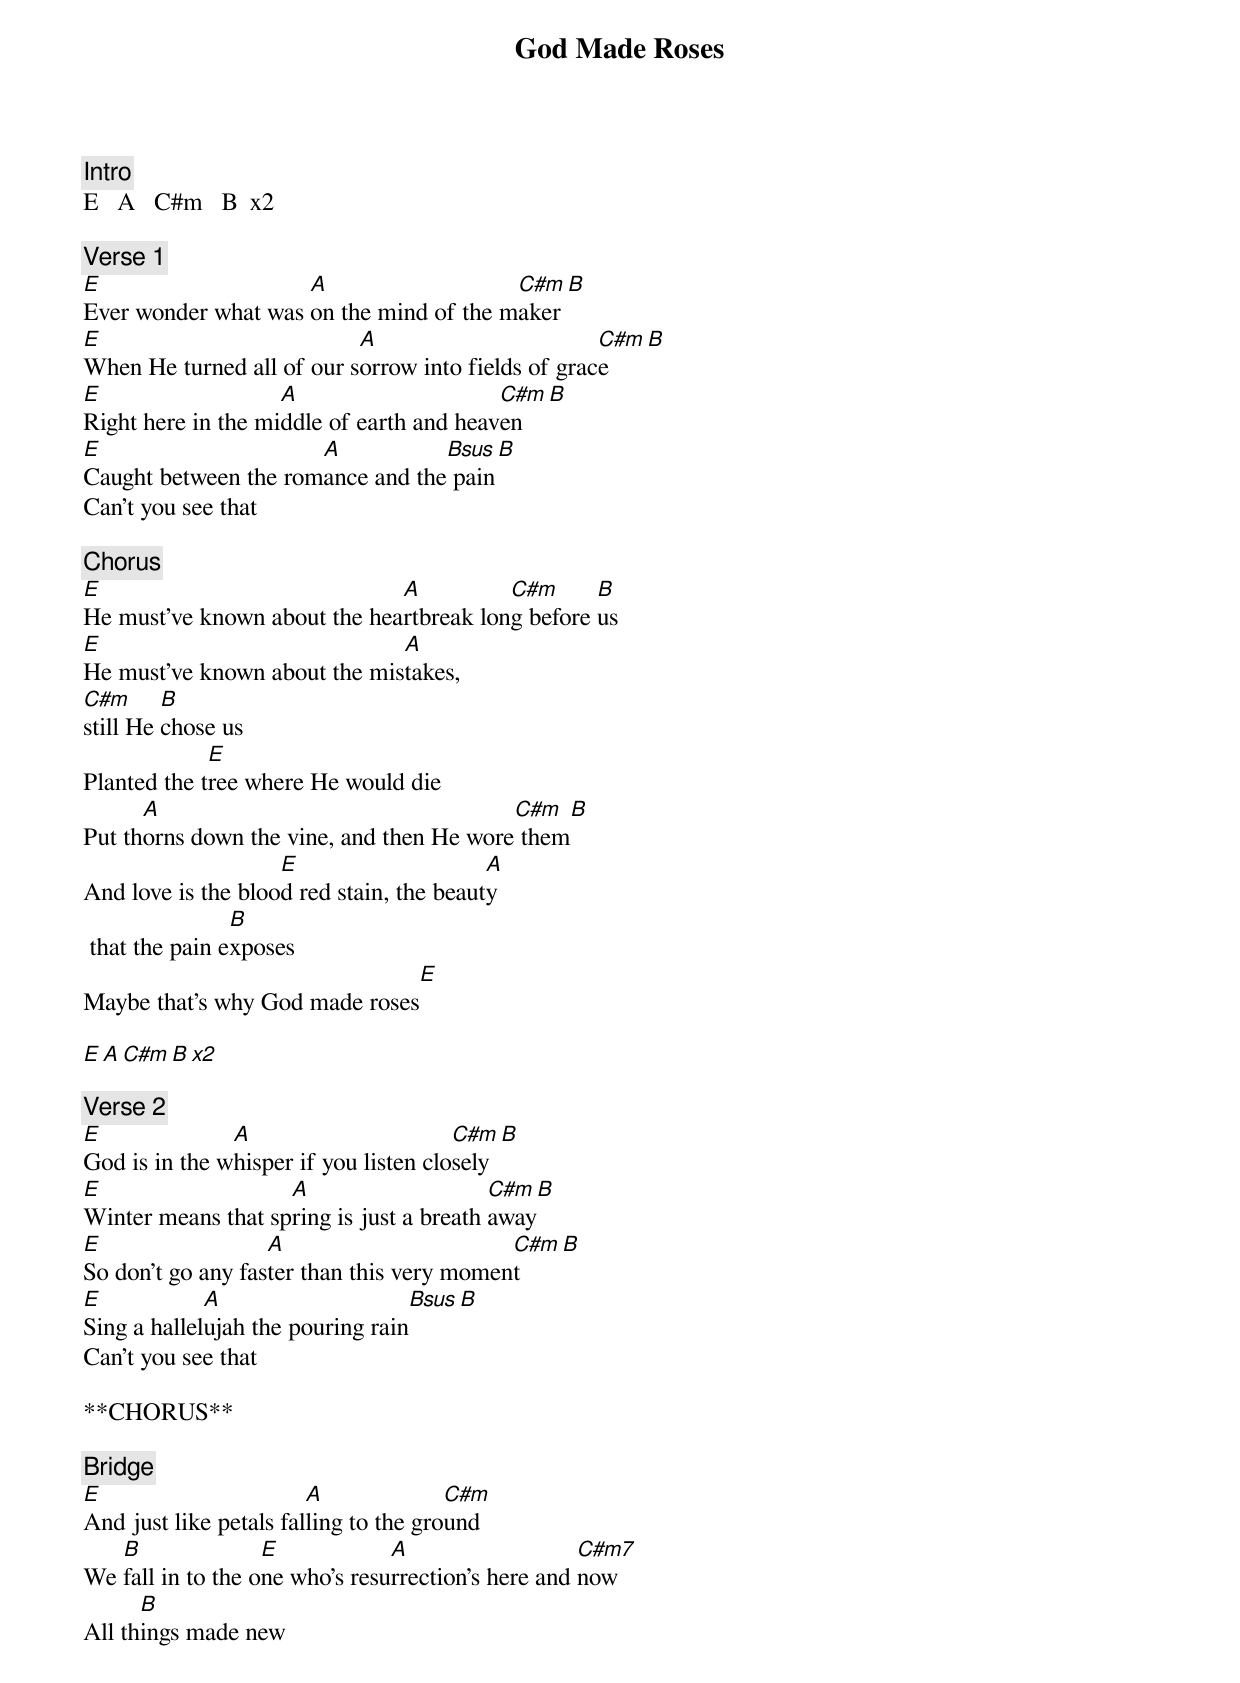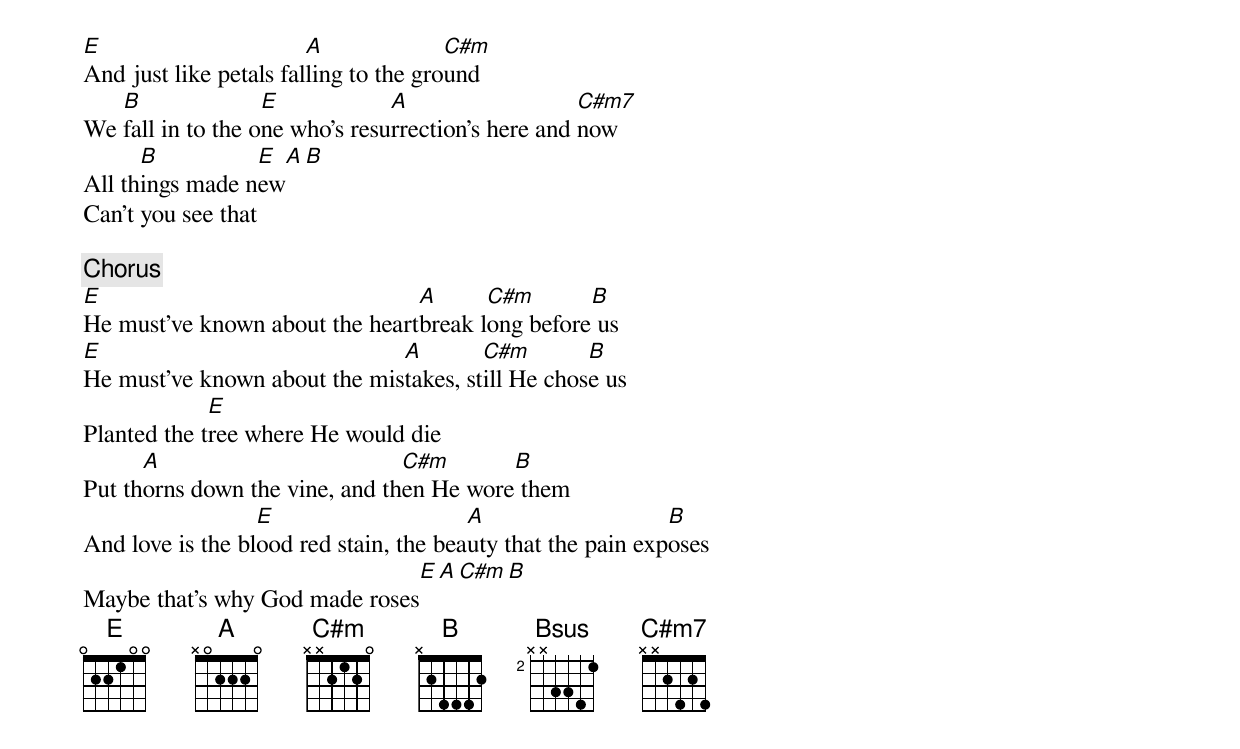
God Made Roses

[Intro]
E   A   C#m   B  x2

[Verse 1]
E                    A                   C#m    B
Ever wonder what was on the mind of the maker
E                          A                        C#m  B
When He turned all of our sorrow into fields of grace
E                   A                     C#m  B
Right here in the middle of earth and heaven
E                     A           Bsus   B
Caught between the romance and the pain
Can't you see that

[Chorus]
E                             A          C#m      B
He must've known about the heartbreak long before us
E                             A
He must've known about the mistakes,
C#m      B
still He chose us
             E
Planted the tree where He would die
      A                      	   	  C#m        B
Put thorns down the vine, and then He wore them
              	    E                     A
And love is the blood red stain, the beauty
		B
 that the pain exposes
                            			E
Maybe that's why God made roses

E    A   C#m B x2

[Verse 2]
E              A                       C#m    B
God is in the whisper if you listen closely
E                   A                     C#m     B
Winter means that spring is just a breath away
E                  A                       C#m   B
So don't go any faster than this very moment
E            A                    Bsus   B
Sing a hallelujah the pouring rain
Can't you see that

**CHORUS**

[Bridge]
E                       A              C#m
And just like petals falling to the ground
   B               E            A                   C#m7
We fall in to the one who's resurrection's here and now
      B
All things made new
E                       A              C#m
And just like petals falling to the ground
   B               E            A                   C#m7
We fall in to the one who's resurrection's here and now
      B          E   A   B
All things made new
Can't you see that

[Chorus]
E                               A      C#m       B
He must've known about the heartbreak long before us
E                             A        C#m        B
He must've known about the mistakes, still He chose us
             E
Planted the tree where He would die
      A                         C#m       B
Put thorns down the vine, and then He wore them
                  E                     A                    B
And love is the blood red stain, the beauty that the pain exposes
                                E     A    C#m     B
Maybe that's why God made roses
